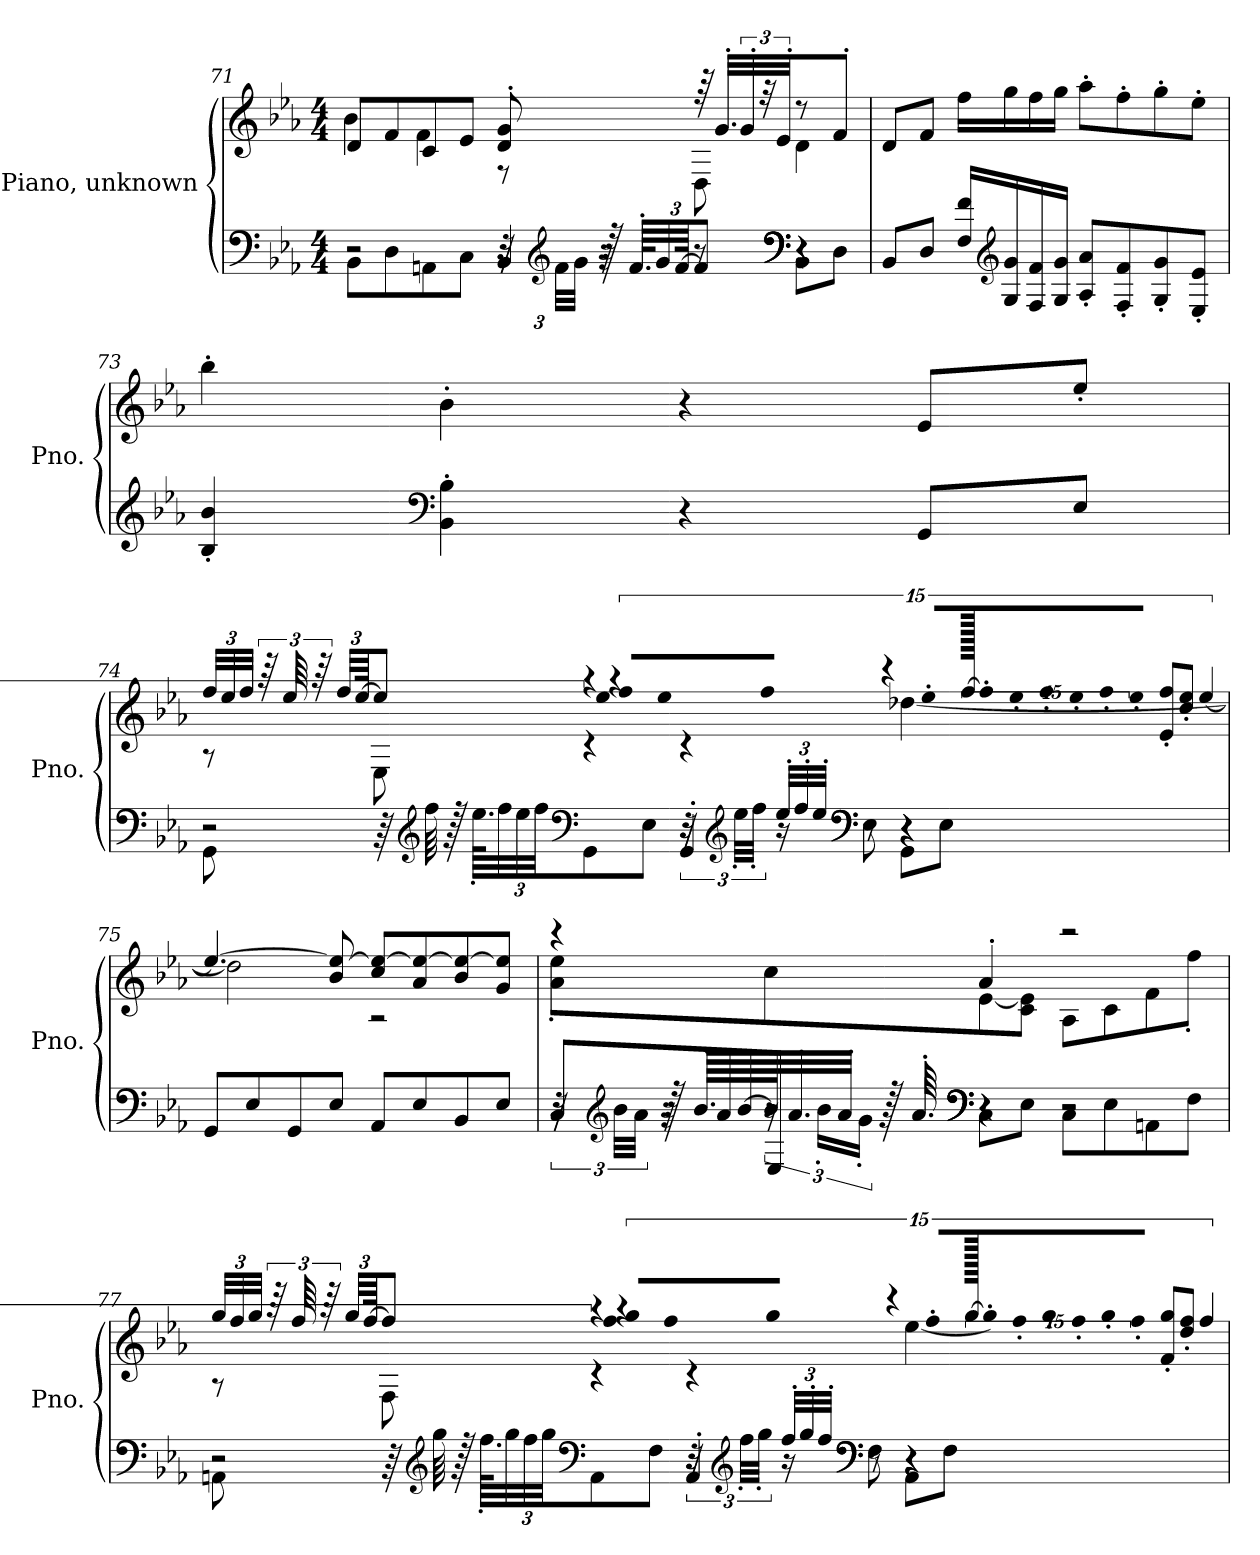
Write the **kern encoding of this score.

**kern	**kern
*part1	*part1
*staff2	*staff1
*I"Piano, unknown	*
*I'Pno.	*
!!LO:LB:g=z
*clefF4	*clefG2
*k[b-e-a-]	*k[b-e-a-]
*M4/4	*M4/4
=71	=71
*^	*^
*	*^	*	*
2r	8BB-\L	2r	8d/L	4b-\
.	8D\	.	8f/	.
.	8AAn\	.	8c/	4f\
.	8C\J	.	8e-/J	.
16r	48r	4BB-/	8d/' 8g/'	8r
*clefG2	*	*	*	*
.	48f\LLL	.	.	.
.	48g\JJJ	.	.	.
128r	16r	.	.	.
64.f'/KLLL	.	.	.	.
*Xbrackettup	*	*	*	*
48g/	.	.	.	.
[96f/JJK	.	.	.	.
8f/J]	8r	.	64r	8D\
.	.	.	32.g'/LLL	.
.	.	.	48g'/JJJ	.
.	.	.	48r	.
.	.	.	48e-'/	.
*clefF4	*	*	*	*
4r	8BB-\L	4r	8r	4d\
.	8D\J	.	8f'/	.
*v	*v	*v	*	*
*	*v	*v
=72	=72
8BB-/L	8d/L
8D/J	8f/J
16F/ 16f/LL	16ff\LL
*clefG2	*
16G/ 16g/	16gg\
16F/ 16f/	16ff\
16G/ 16g/JJ	16gg\JJ
8A-/' 8a-/'L	8aa-'\L
8F/' 8f/'	8ff'\
8G/' 8g/'	8gg'\
8E-/' 8e-/'J	8ee-'\J
!!LO:LB:g=z
=73	=73
4B-/' 4b-/'	4bb-'\
*clefF4	*
4BB-\' 4B-\'	4b-'\
4r	4r
8GG/L	8e-/L
8E-/J	8ee-'/J
!!LO:LB:g=z
=74	=74
*^	*
*	*^	*
*	*	*	*Xbrackettup
*	*	*	*^
2r	8GG\	2r	48ff/LLL	8r
.	.	.	48ee-/	.
.	.	.	48ff/JJJ	.
*	*	*	*brackettup	*
.	.	.	96r	.
.	.	.	96ee-/	.
.	.	.	96r	.
*	*	*	*Xbrackettup	*
.	.	.	48ff/LLL	.
.	.	.	[96ee-/JJK	.
.	64r	.	8ee-/J]	8E-\
*clefG2	*	*	*	*
.	64ff\	.	.	.
.	128r	.	.	.
.	64.ee-'\KLLL	.	.	.
.	48ff\	.	.	.
.	48ee-\	.	.	.
.	48ff\JJ	.	.	.
*clefF4	*	*	*	*
*	*	*	*brackettup	*
!	!	!	!LO:N:vis=128	!
.	8GG\	.	1920%17r	4r
!	!	!	!LO:N:vis=256	!
.	.	.	1920%17ee-/	.
!	!	!	!LO:N:vis=64	!
.	.	.	960%17r	.
.	.	.	1920ryy	.
!	!	!	!LO:N:vis=64	!
.	.	.	960%17ff/LLLL	.
!	!	!	!LO:N:vis=64	!
.	.	.	960%17ee-/	.
!	!	!	!LO:N:vis=64	!
.	.	.	960%17ff/JJJJ	.
!	!	!	!LO:N:vis=64	!
.	.	.	960%17r	.
.	.	.	1920ryy	.
!	!	!	!LO:N:vis=64	!
.	.	.	960%17ee-'/KLLL	.
.	8E-\J	.	[960ff/	.
.	.	.	960%19ff'/]	.
.	.	.	48ee-'/	.
.	.	.	48ff'/	.
*	*	*	*Xbrackettup	*
.	.	.	48ee-'/	.
.	.	.	48ff'/	.
.	.	.	48ee-'/JJJ	.
*	*brackettup	*	*	*
16r	48r	4GG'/	8e-/' 8ff/'L	4r
*clefG2	*	*	*	*
.	48ee-'\LLL	.	.	.
.	48ff'\JJJ	.	.	.
*Xbrackettup	*	*	*	*
48ee-'/LLL	16r	.	.	.
48ff'/	.	.	.	.
48ee-'/JJJ	.	.	.	.
*clefF4	*	*	*	*
8r	8E-\	.	8cc/' 8ee-/'J	.
4r	8GG\L	4r	[4ee-/	[4dd-X\
.	8E-\J	.	.	.
*v	*v	*v	*	*
!!LO:LB:g=z	!!
=75	=75	=75
8GG/L	4.ee-/_	2dd-\]
8E-/	.	.
8GG/	.	.
8E-/J	8b-/ 8ee-/_	.
8AA-/L	8cc/ 8ee-/_L	2r
8E-/	8a-/ 8ee-/_	.
8BB-/	8b-/ 8ee-/_	.
8E-/J	8g/ 8ee-/]J	.
=76	=76	=76
*^	*	*
*	*brackettup	*	*
*	*^	*	*
16r	48r	8C/L	4r	8a-\' 8ee-\'L
*clefG2	*	*	*	*
.	48b-\LLL	.	.	.
.	48a-\JJJ	.	.	.
128r	16r	.	.	.
64.b-'/LLLL	.	.	.	.
64a-/	.	.	.	.
[64b-/	.	.	.	.
64b-/J]	24r	8E-/J	.	8cc\
32.a-'/	.	.	.	.
.	24b-'\LL	.	.	.
32a-'/JJJ	.	.	.	.
.	24g'\JJ	.	.	.
128r	.	.	.	.
64.a-'/	.	.	.	.
*clefF4	*	*	*	*
4r	8C\L	4r	4a-'/	[8e-\
.	8E-\J	.	.	8c\ 8e-\]J
2r	8C\L	2r	2r	8A-\L
.	8E-\	.	.	8c\
.	8AAn\	.	.	8f\
.	8F\J	.	.	8ff'\J
!!LO:PB:g=z	!!
=77	=77	=77	=77	=77
2r	8AAn\	2r	48gg/LLL	8r
.	.	.	48ff/	.
.	.	.	48gg/JJJ	.
*	*	*	*brackettup	*
.	.	.	96r	.
.	.	.	96ff/	.
.	.	.	96r	.
*	*	*	*Xbrackettup	*
.	.	.	48gg/LLL	.
.	.	.	[96ff/JJK	.
.	64r	.	8ff/J]	8F\
*clefG2	*	*	*	*
.	64gg\	.	.	.
.	128r	.	.	.
.	64.ff'\KLLL	.	.	.
*	*Xbrackettup	*	*	*
.	48gg\	.	.	.
.	48ff\	.	.	.
.	48gg\JJ	.	.	.
*clefF4	*	*	*	*
*	*	*	*brackettup	*
!	!	!	!LO:N:vis=128	!
.	8AA\	.	1920%17r	4r
!	!	!	!LO:N:vis=256	!
.	.	.	1920%17ff/	.
!	!	!	!LO:N:vis=64	!
.	.	.	960%17r	.
.	.	.	1920ryy	.
!	!	!	!LO:N:vis=64	!
.	.	.	960%17gg/LLLL	.
!	!	!	!LO:N:vis=64	!
.	.	.	960%17ff/	.
!	!	!	!LO:N:vis=64	!
.	.	.	960%17gg/JJJJ	.
!	!	!	!LO:N:vis=64	!
.	.	.	960%17r	.
.	.	.	1920ryy	.
!	!	!	!LO:N:vis=64	!
.	.	.	960%17ff'/KLLL	.
.	8F\J	.	[960gg/	.
.	.	.	960%19gg'/]	.
.	.	.	48ff'/	.
.	.	.	48gg'/	.
*	*	*	*Xbrackettup	*
.	.	.	48ff'/	.
.	.	.	48gg'/	.
.	.	.	48ff'/JJJ	.
*	*brackettup	*	*	*
16r	48r	4AA'/	8f/' 8gg/'L	4r
*clefG2	*	*	*	*
.	48ff'\LLL	.	.	.
.	48gg'\JJJ	.	.	.
*Xbrackettup	*	*	*	*
48ff'/LLL	16r	.	.	.
48gg'/	.	.	.	.
48ff'/JJJ	.	.	.	.
*clefF4	*	*	*	*
8r	8F\	.	8dd/' 8ff/'J	.
4r	8AA\L	4r	[4ff/	[4ee-\
.	8F\J	.	.	.
*v	*v	*v	*	*
*	*v	*v
=	=
*-	*-
